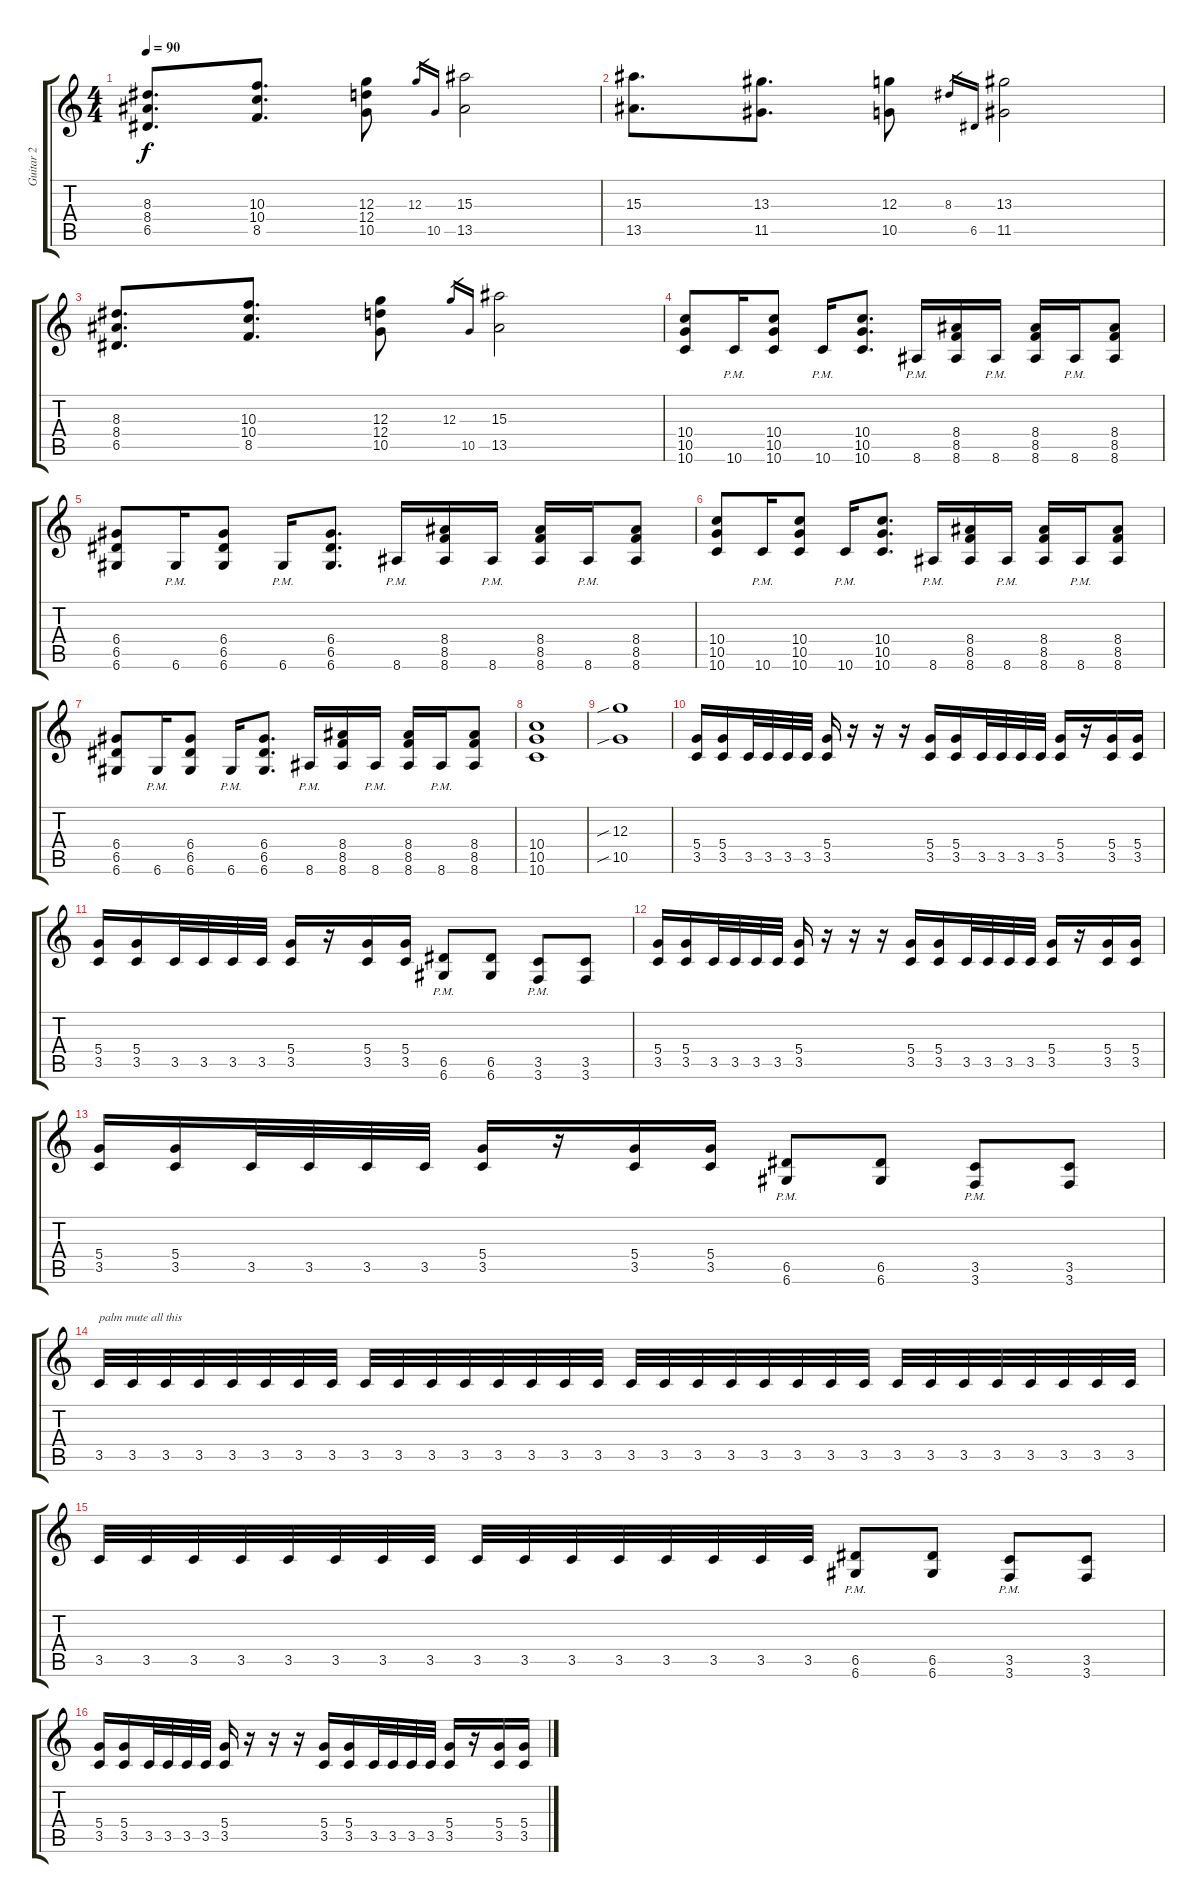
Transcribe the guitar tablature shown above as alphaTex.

\track ("Guitar 2" "Guitar 2") {instrument distortionguitar}
\staff {score tabs}
\tuning (E4 B3 G3 D3 A2 D2) {hide}
\ts (4 4)
\tempo 90
\clef g2
\ks c
(8.3 8.4 6.5).8{d dy f} (10.3 10.4 8.5).8{d} (12.3 12.4 10.5).8 12.3.16{gr} 10.5.16{gr} (15.3 13.5).2 |
(15.3 13.5).8{d} (13.3 11.5).8{d} (12.3 10.5).8 8.3.16{gr} 6.5.16{gr} (13.3 11.5).2 |
(8.3 8.4 6.5).8{d} (10.3 10.4 8.5).8{d} (12.3 12.4 10.5).8 12.3.16{gr} 10.5.16{gr} (15.3 13.5).2 |
(10.4 10.5 10.6).8 10.6{pm}.16 (10.4 10.5 10.6).8 10.6{pm}.16 (10.4 10.5 10.6).8{d} 8.6{pm}.16 (8.4 8.5 8.6).16 8.6{pm}.16 (8.4 8.5 8.6).16 8.6{pm}.16 (8.4 8.5 8.6).8 |
(6.4 6.5 6.6).8 6.6{pm}.16 (6.4 6.5 6.6).8 6.6{pm}.16 (6.4 6.5 6.6).8{d} 8.6{pm}.16 (8.4 8.5 8.6).16 8.6{pm}.16 (8.4 8.5 8.6).16 8.6{pm}.16 (8.4 8.5 8.6).8 |
(10.4 10.5 10.6).8 10.6{pm}.16 (10.4 10.5 10.6).8 10.6{pm}.16 (10.4 10.5 10.6).8{d} 8.6{pm}.16 (8.4 8.5 8.6).16 8.6{pm}.16 (8.4 8.5 8.6).16 8.6{pm}.16 (8.4 8.5 8.6).8 |
(6.4 6.5 6.6).8 6.6{pm}.16 (6.4 6.5 6.6).8 6.6{pm}.16 (6.4 6.5 6.6).8{d} 8.6{pm}.16 (8.4 8.5 8.6).16 8.6{pm}.16 (8.4 8.5 8.6).16 8.6{pm}.16 (8.4 8.5 8.6).8 |
(10.4 10.5 10.6).1 |
(12.3{sib} 10.5{sib}).1 |
(5.4 3.5).16 (5.4 3.5).16 3.5.32 3.5.32 3.5.32 3.5.32 (5.4 3.5).16 r.16 r.16 r.16 (5.4 3.5).16 (5.4 3.5).16 3.5.32 3.5.32 3.5.32 3.5.32 (5.4 3.5).16 r.16 (5.4 3.5).16 (5.4 3.5).16 |
(5.4 3.5).16 (5.4 3.5).16 3.5.32 3.5.32 3.5.32 3.5.32 (5.4 3.5).16 r.16 (5.4 3.5).16 (5.4 3.5).16 (6.5{pm} 6.6{pm}).8 (6.5 6.6).8 (3.5{pm} 3.6{pm}).8 (3.5 3.6).8 |
(5.4 3.5).16 (5.4 3.5).16 3.5.32 3.5.32 3.5.32 3.5.32 (5.4 3.5).16 r.16 r.16 r.16 (5.4 3.5).16 (5.4 3.5).16 3.5.32 3.5.32 3.5.32 3.5.32 (5.4 3.5).16 r.16 (5.4 3.5).16 (5.4 3.5).16 |
(5.4 3.5).16 (5.4 3.5).16 3.5.32 3.5.32 3.5.32 3.5.32 (5.4 3.5).16 r.16 (5.4 3.5).16 (5.4 3.5).16 (6.5{pm} 6.6{pm}).8 (6.5 6.6).8 (3.5{pm} 3.6{pm}).8 (3.5 3.6).8 |
3.5.32{txt "palm mute all this"} 3.5.32 3.5.32 3.5.32 3.5.32 3.5.32 3.5.32 3.5.32 3.5.32 3.5.32 3.5.32 3.5.32 3.5.32 3.5.32 3.5.32 3.5.32 3.5.32 3.5.32 3.5.32 3.5.32 3.5.32 3.5.32 3.5.32 3.5.32 3.5.32 3.5.32 3.5.32 3.5.32 3.5.32 3.5.32 3.5.32 3.5.32 |
3.5.32 3.5.32 3.5.32 3.5.32 3.5.32 3.5.32 3.5.32 3.5.32 3.5.32 3.5.32 3.5.32 3.5.32 3.5.32 3.5.32 3.5.32 3.5.32 (6.5{pm} 6.6{pm}).8 (6.5 6.6).8 (3.5{pm} 3.6{pm}).8 (3.5 3.6).8 |
(5.4 3.5).16 (5.4 3.5).16 3.5.32 3.5.32 3.5.32 3.5.32 (5.4 3.5).16 r.16 r.16 r.16 (5.4 3.5).16 (5.4 3.5).16 3.5.32 3.5.32 3.5.32 3.5.32 (5.4 3.5).16 r.16 (5.4 3.5).16 (5.4 3.5).16
